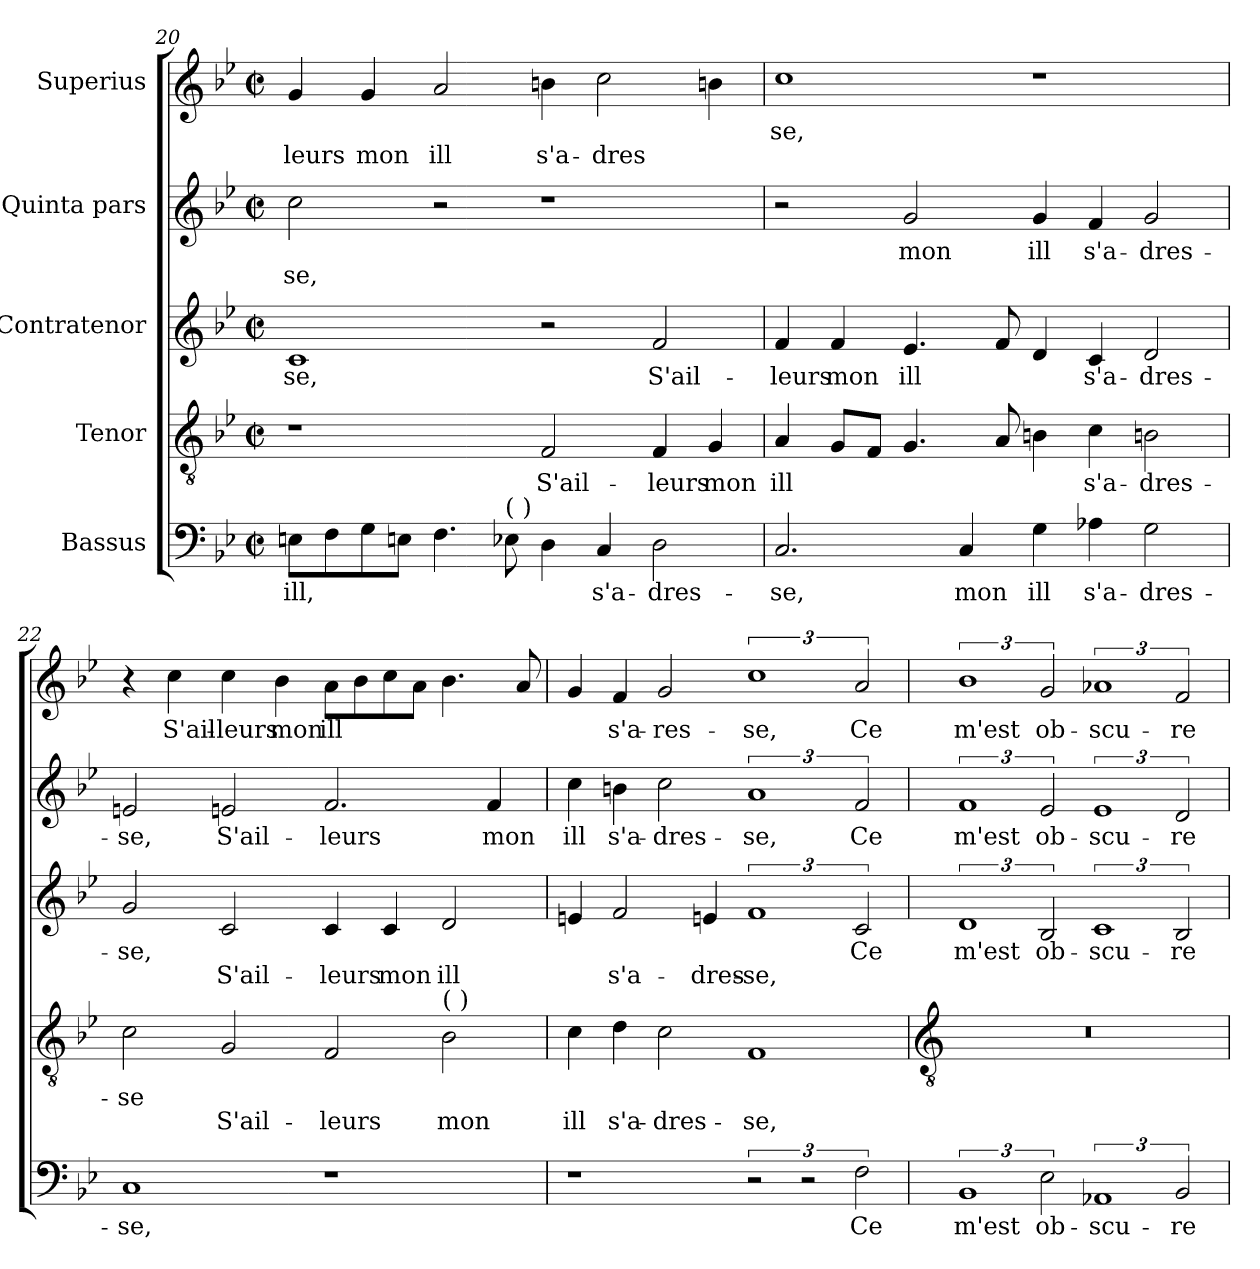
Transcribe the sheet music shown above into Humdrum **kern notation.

**kern	**text	**kern	**text	**text	**kern	**text	**text	**kern	**text	**text	**kern	**text	**text
*part5	*part5	*part4	*part4	*part4	*part3	*part3	*part3	*part2	*part2	*part2	*part1	*part1	*part1
*staff5	*staff5	*staff4	*staff4	*staff4	*staff3	*staff3	*staff3	*staff2	*staff2	*staff2	*staff1	*staff1	*staff1
*I"Bassus	*	*I"Tenor	*	*	*I"Contratenor	*	*	*I"Quinta pars	*	*	*I"Superius	*	*
!!LO:LB:g=z
*clefF4	*	*clefGv2	*	*	*clefG2	*	*	*clefG2	*	*	*clefG2	*	*
*k[b-e-]	*	*k[b-e-]	*	*	*k[b-e-]	*	*	*k[b-e-]	*	*	*k[b-e-]	*	*
*B-:	*	*B-:	*	*	*B-:	*	*	*B-:	*	*	*B-:	*	*
*M4/2	*	*M4/2	*	*	*M4/2	*	*	*M4/2	*	*	*M4/2	*	*
*met(c|)	*	*met(c|)	*	*	*met(c|)	*	*	*met(c|)	*	*	*met(c|)	*	*
=20	=20	=20	=20	=20	=20	=20	=20	=20	=20	=20	=20	=20	=20
!	!LO:LY:b	!	!	!	!	!LO:LY:b	!	!	!	!LO:LY:b	!	!	!LO:LY:b
8EnL	ill,	1r	.	.	1c	-se,	.	2cc	.	-se,	4g	.	-leurs
8F	.	.	.	.	.	.	.	.	.	.	.	.	.
!	!	!	!	!	!	!	!	!	!	!	!	!	!LO:LY:b
8G	.	.	.	.	.	.	.	.	.	.	4g	.	mon
8EnJ	.	.	.	.	.	.	.	.	.	.	.	.	.
!	!	!	!	!	!	!	!	!	!	!	!	!	!LO:LY:b
4.F	.	.	.	.	.	.	.	2r	.	.	2a	.	ill
!LO:TX:a:t=(  )	!	!	!	!	!	!	!	!	!	!	!	!	!
8E-	.	.	.	.	.	.	.	.	.	.	.	.	.
!	!	!	!LO:LY:b	!	!	!	!	!	!	!	!	!	!LO:LY:b
4D	.	2F	S'ail-	.	2r	.	.	1r	.	.	4bn	.	s'a-
!	!LO:LY:b	!	!	!	!	!	!	!	!	!	!	!	!LO:LY:b
4C	s'a-	.	.	.	.	.	.	.	.	.	2cc	.	-dres
!	!LO:LY:b	!	!LO:LY:b	!	!	!LO:LY:b	!	!	!	!	!	!	!
2D	-dres-	4F	-leurs	.	2f	S'ail-	.	.	.	.	.	.	.
!	!	!	!LO:LY:b	!	!	!	!	!	!	!	!	!	!
.	.	4G	mon	.	.	.	.	.	.	.	4bn	.	.
=21	=21	=21	=21	=21	=21	=21	=21	=21	=21	=21	=21	=21	=21
!	!LO:LY:b	!	!LO:LY:b	!	!	!LO:LY:b	!	!	!	!	!	!LO:LY:b	!
2.C	-se,	4A	ill	.	4f	-leurs	.	2r	.	.	1cc	se,	.
!	!	!	!	!	!	!LO:LY:b	!	!	!	!	!	!	!
.	.	8GL	.	.	4f	mon	.	.	.	.	.	.	.
.	.	8FJ	.	.	.	.	.	.	.	.	.	.	.
!	!	!	!	!	!	!LO:LY:b	!	!	!LO:LY:b	!	!	!	!
.	.	4.G	.	.	4.e-	ill	.	2g	mon	.	.	.	.
!	!LO:LY:b	!	!	!	!	!	!	!	!	!	!	!	!
4C	mon	.	.	.	.	.	.	.	.	.	.	.	.
.	.	8A	.	.	8f	.	.	.	.	.	.	.	.
!	!LO:LY:b	!	!	!	!	!	!	!	!LO:LY:b	!	!	!	!
4G	ill	4Bn	.	.	4d	.	.	4g	ill	.	1r	.	.
!	!LO:LY:b	!	!LO:LY:b	!	!	!LO:LY:b	!	!	!LO:LY:b	!	!	!	!
4A-X	s'a-	4c	s'a-	.	4c	s'a-	.	4f	s'a-	.	.	.	.
!	!LO:LY:b	!	!LO:LY:b	!	!	!LO:LY:b	!	!	!LO:LY:b	!	!	!	!
2G	-dres-	2Bn	-dres-	.	2d	-dres-	.	2g	-dres-	.	.	.	.
=22	=22	=22	=22	=22	=22	=22	=22	=22	=22	=22	=22	=22	=22
!	!LO:LY:b	!	!LO:LY:b	!	!	!LO:LY:b	!	!	!LO:LY:b	!	!	!	!
1C	-se,	2c	-se	.	2g	-se,	.	2en	-se,	.	4r	.	.
!	!	!	!	!	!	!	!	!	!	!	!	!LO:LY:b	!
.	.	.	.	.	.	.	.	.	.	.	4cc	S'ail-	.
!	!	!	!	!LO:LY:b	!	!	!LO:LY:b	!	!LO:LY:b	!	!	!LO:LY:b	!
.	.	2G	.	S'ail-	2c	.	S'ail-	2en	S'ail-	.	4cc	-leurs	.
!	!	!	!	!	!	!	!	!	!	!	!	!LO:LY:b	!
.	.	.	.	.	.	.	.	.	.	.	4b-	mon	.
!	!	!	!	!LO:LY:b	!	!	!LO:LY:b	!	!LO:LY:b	!	!	!LO:LY:b	!
1r	.	2F	.	-leurs	4c	.	-leurs	2.f	-leurs	.	8aL	ill	.
.	.	.	.	.	.	.	.	.	.	.	8b-	.	.
!	!	!	!	!	!	!	!LO:LY:b	!	!	!	!	!	!
.	.	.	.	.	4c	.	mon	.	.	.	8cc	.	.
.	.	.	.	.	.	.	.	.	.	.	8aJ	.	.
!	!	!LO:TX:a:t=(  )	!	!	!	!	!	!	!	!	!	!	!
!	!	!	!	!LO:LY:b	!	!	!LO:LY:b	!	!	!	!	!	!
.	.	2B-	.	mon	2d	.	ill	.	.	.	4.b-	.	.
!	!	!	!	!	!	!	!	!	!LO:LY:b	!	!	!	!
.	.	.	.	.	.	.	.	4f	mon	.	.	.	.
.	.	.	.	.	.	.	.	.	.	.	8a	.	.
=23	=23	=23	=23	=23	=23	=23	=23	=23	=23	=23	=23	=23	=23
!	!	!	!	!LO:LY:b	!	!	!	!	!LO:LY:b	!	!	!	!
1r	.	4c	.	ill	4en	.	.	4cc	ill	.	4g	.	.
!	!	!	!	!LO:LY:b	!	!	!LO:LY:b	!	!LO:LY:b	!	!	!LO:LY:b	!
.	.	4d	.	s'a-	2f	.	s'a-	4bn	s'a-	.	4f	s'a-	.
!	!	!	!	!LO:LY:b	!	!	!	!	!LO:LY:b	!	!	!LO:LY:b	!
.	.	2c	.	-dres-	.	.	.	2cc	-dres-	.	2g	-res-	.
!	!	!	!	!	!	!	!LO:LY:b	!	!	!	!	!	!
.	.	.	.	.	4en	.	-dres-	.	.	.	.	.	.
!	!	!	!	!LO:LY:b	!	!	!LO:LY:b	!	!LO:LY:b	!	!	!LO:LY:b	!
3r	.	1F	.	-se,	3%2f	.	-se,	3%2a	-se,	.	3%2cc	-se,	.
3r	.	.	.	.	.	.	.	.	.	.	.	.	.
!	!LO:LY:b	!	!	!	!	!LO:LY:b	!	!	!LO:LY:b	!	!	!LO:LY:b	!
3F	Ce	.	.	.	3c	Ce	.	3f	Ce	.	3a	Ce	.
!!LO:LB:g=z
=24	=24	=24	=24	=24	=24	=24	=24	=24	=24	=24	=24	=24	=24
*	*	*clefGv2	*	*	*	*	*	*	*	*	*	*	*
!	!LO:LY:b	!	!	!	!	!LO:LY:b	!	!	!LO:LY:b	!	!	!LO:LY:b	!
3%2BB-	m'est	0r	.	.	3%2d	m'est	.	3%2f	m'est	.	3%2b-	m'est	.
!	!LO:LY:b	!	!	!	!	!LO:LY:b	!	!	!LO:LY:b	!	!	!LO:LY:b	!
3E-	ob-	.	.	.	3B-	ob-	.	3e-	ob-	.	3g	ob-	.
!	!LO:LY:b	!	!	!	!	!LO:LY:b	!	!	!LO:LY:b	!	!	!LO:LY:b	!
3%2AA-X	-scu-	.	.	.	3%2c	-scu-	.	3%2e-	-scu-	.	3%2a-X	-scu-	.
!	!LO:LY:b	!	!	!	!	!LO:LY:b	!	!	!LO:LY:b	!	!	!LO:LY:b	!
3BB-	-re	.	.	.	3B-	-re	.	3d	-re	.	3f	-re	.
=	=	=	=	=	=	=	=	=	=	=	=	=	=
*-	*-	*-	*-	*-	*-	*-	*-	*-	*-	*-	*-	*-	*-
